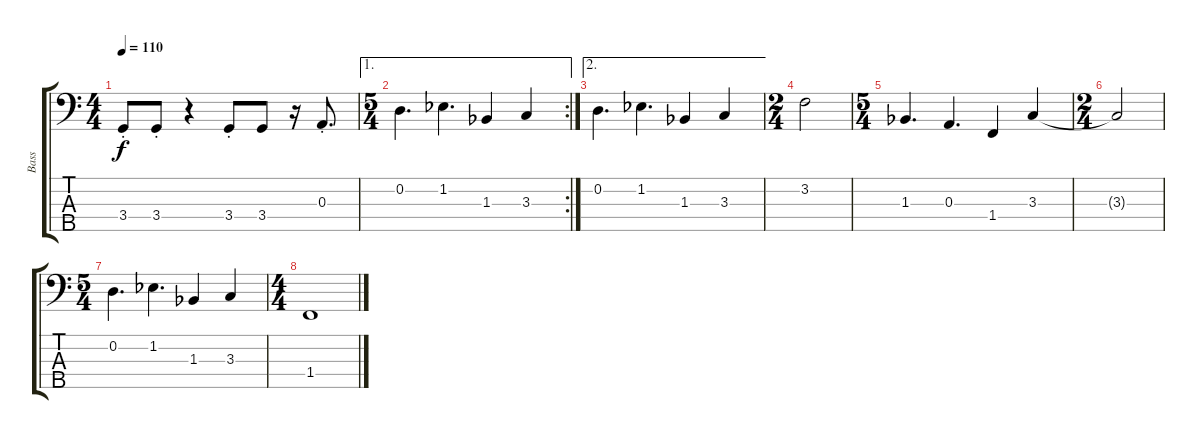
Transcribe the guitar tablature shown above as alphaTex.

\track ("Bass" "Bass") {instrument fretlessbass}
\staff {score tabs}
\tuning (G2 D2 A1 E1 B0) {hide}
\ts (4 4)
\tempo 110
\clef f4
\ks c
3.4{st}.8{dy f} 3.4{st}.8 r.4 3.4{st}.8 3.4.8 r.16 0.3{st}.8{d} |
\ae 1
\rc 2
\ts (5 4)
0.2.4{d} 1.2{acc b}.4{d} 1.3{acc b}.4 3.3.4 |
\ae 2
0.2.4{d} 1.2{acc b}.4{d} 1.3{acc b}.4 3.3.4 |
\ts (2 4)
3.2.2 |
\ts (5 4)
1.3{acc b}.4{d} 0.3.4{d} 1.4.4 3.3.4 |
\ts (2 4)
3.3{t}.2 |
\ts (5 4)
0.2.4{d} 1.2{acc b}.4{d} 1.3{acc b}.4 3.3.4 |
\ts (4 4)
1.4.1
